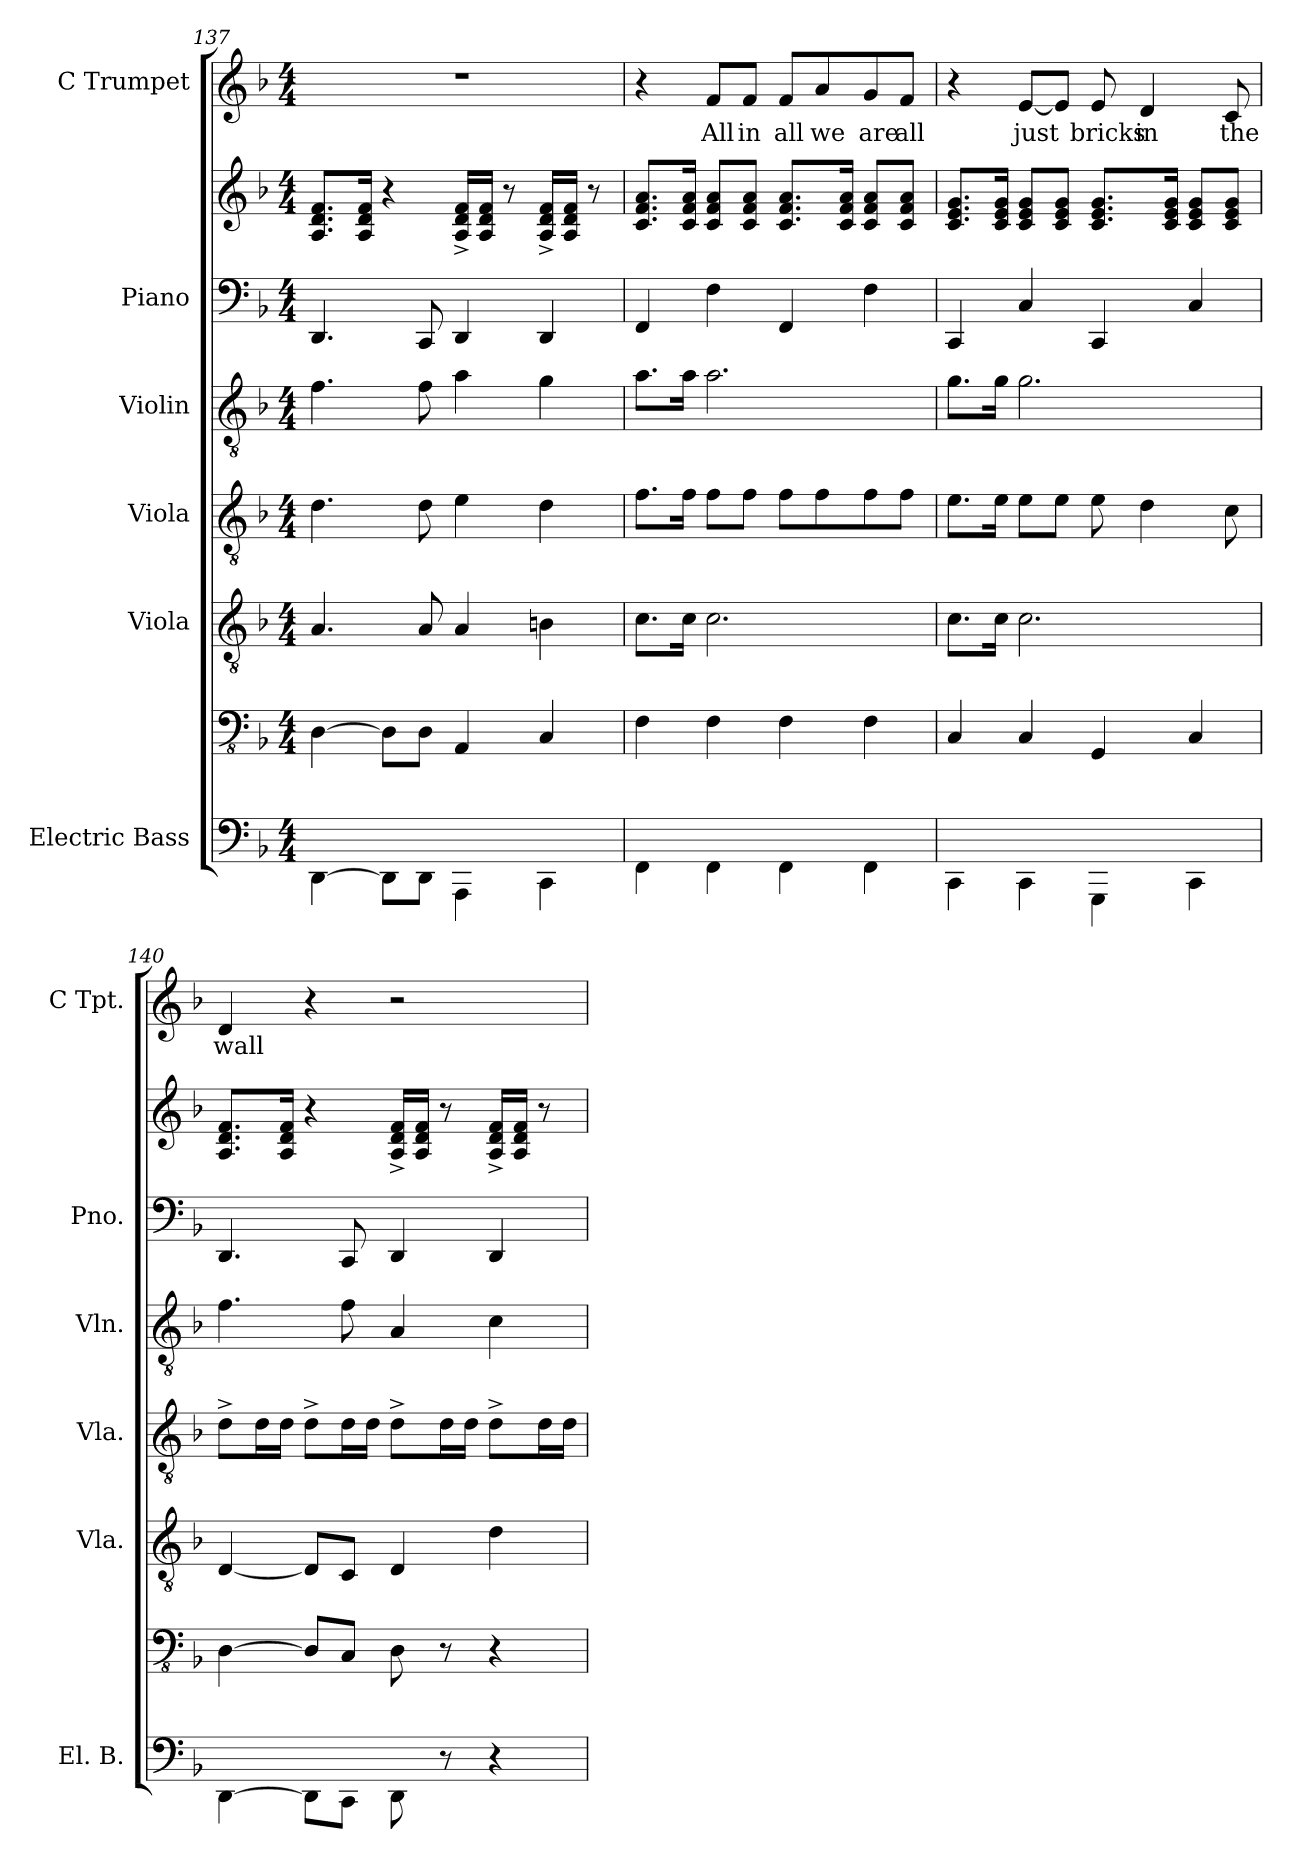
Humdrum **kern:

**kern	**kern	**kern	**kern	**kern	**kern	**kern	**kern	**text
*part6	*part6	*part5	*part4	*part3	*part2	*part2	*part1	*part1
*staff8	*staff7	*staff6	*staff5	*staff4	*staff3	*staff2	*staff1	*staff1
*I"Electric Bass	*	*I"Viola	*I"Viola	*I"Violin	*I"Piano	*	*I"C Trumpet	*
*I'El. B.	*	*I'Vla.	*I'Vla.	*I'Vln.	*I'Pno.	*	*I'C Tpt.	*
*	*clefFv4	*clefGv2	*clefGv2	*clefGv2	*clefF4	*clefG2	*clefG2	*
*k[b-]	*k[b-]	*k[b-]	*k[b-]	*k[b-]	*k[b-]	*k[b-]	*k[b-]	*
*M4/4	*M4/4	*M4/4	*M4/4	*M4/4	*M4/4	*M4/4	*M4/4	*
=137	=137	=137	=137	=137	=137	=137	=137	=137
[4DD\	[4DD\	4.A/	4.d\	4.f\	4.DD/	8.A/ 8.d/ 8.f/L	1r	.
.	.	.	.	.	.	16A/ 16d/ 16f/Jk	.	.
8DD\L]	8DD\L]	.	.	.	.	4r	.	.
8DD\J	8DD\J	8A/	8d\	8f\	8CC/	.	.	.
4AAA\	4AAA/	4A/	4e\	4a\	4DD/	16A/^ 16d/^ 16f/^LL	.	.
.	.	.	.	.	.	16A/ 16d/ 16f/JJ	.	.
.	.	.	.	.	.	8r	.	.
4CC\	4CC/	4Bn\	4d\	4g\	4DD/	16A/^ 16d/^ 16f/^LL	.	.
.	.	.	.	.	.	16A/ 16d/ 16f/JJ	.	.
.	.	.	.	.	.	8r	.	.
!!LO:LB:g=z
=138	=138	=138	=138	=138	=138	=138	=138	=138
4FF\	4FF\	8.c\L	8.f\L	8.a\L	4FF/	8.c/ 8.f/ 8.a/L	4r	.
.	.	16c\Jk	16f\Jk	16a\Jk	.	16c/ 16f/ 16a/Jk	.	.
4FF\	4FF\	2.c\	8f\L	2.a\	4F\	8c/ 8f/ 8a/L	8f/L	All
.	.	.	8f\J	.	.	8c/ 8f/ 8a/J	8f/J	in
4FF\	4FF\	.	8f\L	.	4FF/	8.c/ 8.f/ 8.a/L	8f/L	all
.	.	.	8f\	.	.	.	8a/	we
.	.	.	.	.	.	16c/ 16f/ 16a/Jk	.	.
4FF\	4FF\	.	8f\	.	4F\	8c/ 8f/ 8a/L	8g/	are
.	.	.	8f\J	.	.	8c/ 8f/ 8a/J	8f/J	all
=139	=139	=139	=139	=139	=139	=139	=139	=139
4CC\	4CC/	8.c\L	8.e\L	8.g\L	4CC/	8.c/ 8.e/ 8.g/L	4r	.
.	.	16c\Jk	16e\Jk	16g\Jk	.	16c/ 16e/ 16g/Jk	.	.
4CC\	4CC/	2.c\	8e\L	2.g\	4C/	8c/ 8e/ 8g/L	[8e/L	just
.	.	.	8e\J	.	.	8c/ 8e/ 8g/J	8e/J]	.
4GGG\	4GGG/	.	8e\	.	4CC/	8.c/ 8.e/ 8.g/L	8e/	bricks
.	.	.	4d\	.	.	.	4d/	in
.	.	.	.	.	.	16c/ 16e/ 16g/Jk	.	.
4CC\	4CC/	.	.	.	4C/	8c/ 8e/ 8g/L	.	.
.	.	.	8c\	.	.	8c/ 8e/ 8g/J	8c/	the
=140	=140	=140	=140	=140	=140	=140	=140	=140
[4DD\	[4DD\	[4D/	8d^\L	4.f\	4.DD/	8.A/ 8.d/ 8.f/L	4d/	wall
.	.	.	16d\L	.	.	.	.	.
.	.	.	16d\JJ	.	.	16A/ 16d/ 16f/Jk	.	.
8DD\L]	8DD/L]	8D/L]	8d^\L	.	.	4r	4r	.
8CC\J	8CC/J	8C/J	16d\L	8f\	8CC/	.	.	.
.	.	.	16d\JJ	.	.	.	.	.
8DD\	8DD\	4D/	8d^\L	4A/	4DD/	16A/^ 16d/^ 16f/^LL	2r	.
.	.	.	.	.	.	16A/ 16d/ 16f/JJ	.	.
8r	8r	.	16d\L	.	.	8r	.	.
.	.	.	16d\JJ	.	.	.	.	.
4r	4r	4d\	8d^\L	4c\	4DD/	16A/^ 16d/^ 16f/^LL	.	.
.	.	.	.	.	.	16A/ 16d/ 16f/JJ	.	.
.	.	.	16d\L	.	.	8r	.	.
.	.	.	16d\JJ	.	.	.	.	.
=	=	=	=	=	=	=	=	=
*-	*-	*-	*-	*-	*-	*-	*-	*-
